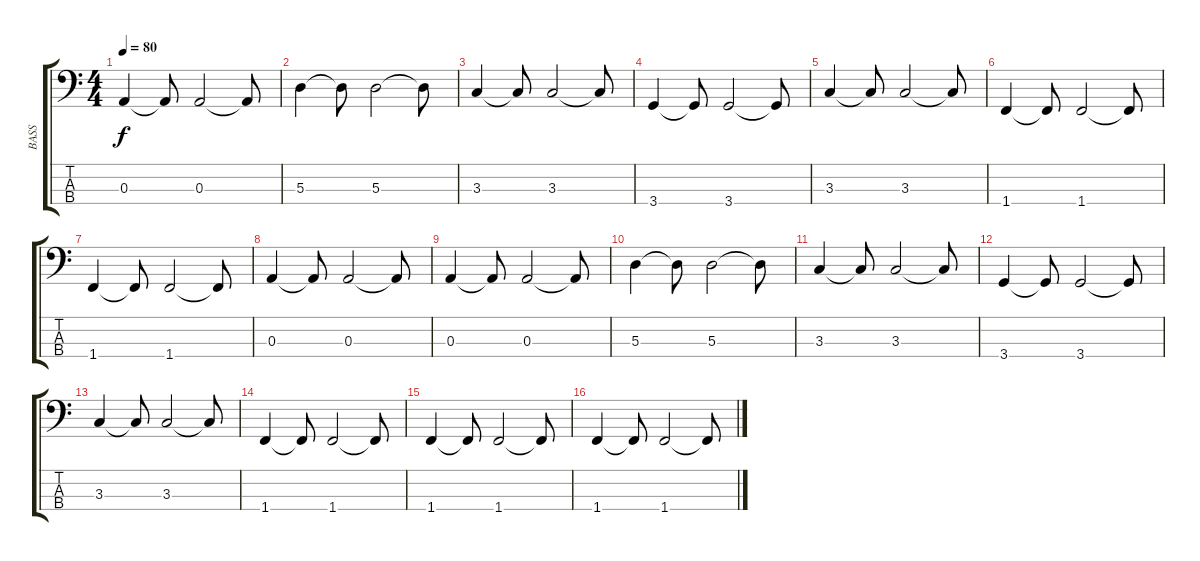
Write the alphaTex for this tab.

\track ("BASS" "BASS") {instrument electricbassfinger}
\staff {score tabs}
\tuning (G2 D2 A1 E1) {hide}
\ts (4 4)
\tempo 80
\clef f4
\ks c
0.3.4{dy f} 0.3{t}.8 0.3.2 0.3{t}.8 |
5.3.4 5.3{t}.8 5.3.2 5.3{t}.8 |
3.3.4 3.3{t}.8 3.3.2 3.3{t}.8 |
3.4.4 3.4{t}.8 3.4.2 3.4{t}.8 |
3.3.4 3.3{t}.8 3.3.2 3.3{t}.8 |
1.4.4 1.4{t}.8 1.4.2 1.4{t}.8 |
1.4.4 1.4{t}.8 1.4.2 1.4{t}.8 |
0.3.4 0.3{t}.8 0.3.2 0.3{t}.8 |
0.3.4 0.3{t}.8 0.3.2 0.3{t}.8 |
5.3.4 5.3{t}.8 5.3.2 5.3{t}.8 |
3.3.4 3.3{t}.8 3.3.2 3.3{t}.8 |
3.4.4 3.4{t}.8 3.4.2 3.4{t}.8 |
3.3.4 3.3{t}.8 3.3.2 3.3{t}.8 |
1.4.4 1.4{t}.8 1.4.2 1.4{t}.8 |
1.4.4 1.4{t}.8 1.4.2 1.4{t}.8 |
1.4.4 1.4{t}.8 1.4.2 1.4{t}.8
